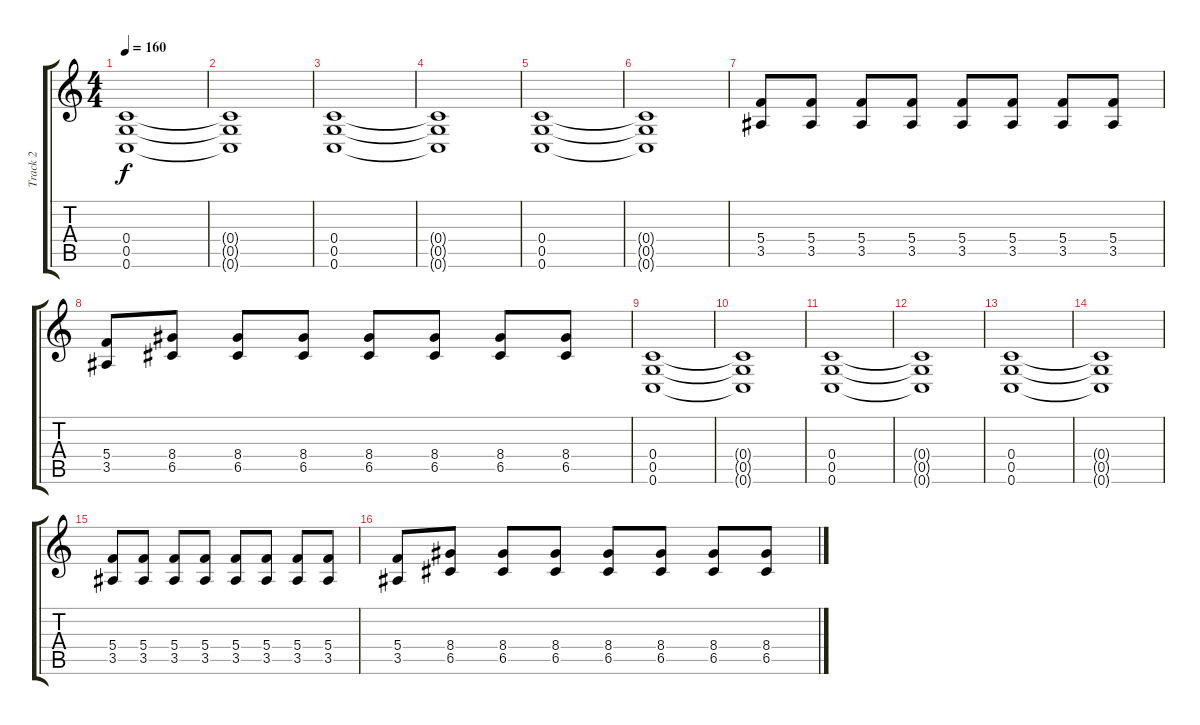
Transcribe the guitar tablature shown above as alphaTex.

\track ("Track 2" "Track 2") {instrument distortionguitar}
\staff {score tabs}
\tuning (D4 A3 F3 C3 G2 C2) {hide}
\ts (4 4)
\tempo 160
\clef g2
\ks c
(0.4 0.5 0.6).1{dy f} |
(0.4{t} 0.5{t} 0.6{t}).1 |
(0.4 0.5 0.6).1 |
(0.4{t} 0.5{t} 0.6{t}).1 |
(0.4 0.5 0.6).1 |
(0.4{t} 0.5{t} 0.6{t}).1 |
(5.4 3.5).8 (5.4 3.5).8 (5.4 3.5).8 (5.4 3.5).8 (5.4 3.5).8 (5.4 3.5).8 (5.4 3.5).8 (5.4 3.5).8 |
(5.4 3.5).8 (8.4 6.5).8 (8.4 6.5).8 (8.4 6.5).8 (8.4 6.5).8 (8.4 6.5).8 (8.4 6.5).8 (8.4 6.5).8 |
(0.4 0.5 0.6).1 |
(0.4{t} 0.5{t} 0.6{t}).1 |
(0.4 0.5 0.6).1 |
(0.4{t} 0.5{t} 0.6{t}).1 |
(0.4 0.5 0.6).1 |
(0.4{t} 0.5{t} 0.6{t}).1 |
(5.4 3.5).8 (5.4 3.5).8 (5.4 3.5).8 (5.4 3.5).8 (5.4 3.5).8 (5.4 3.5).8 (5.4 3.5).8 (5.4 3.5).8 |
(5.4 3.5).8 (8.4 6.5).8 (8.4 6.5).8 (8.4 6.5).8 (8.4 6.5).8 (8.4 6.5).8 (8.4 6.5).8 (8.4 6.5).8
